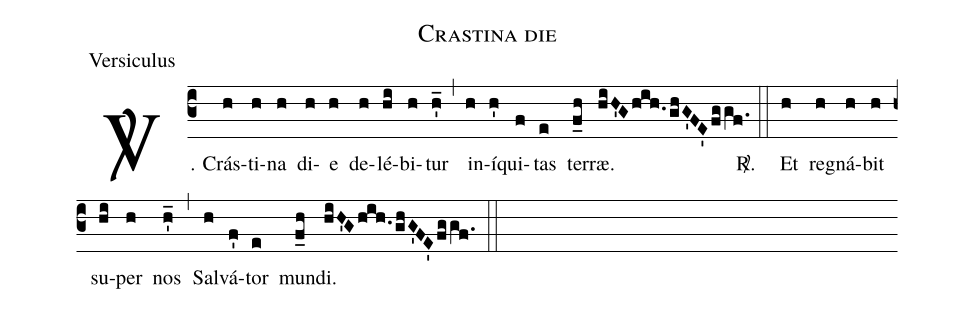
name:Crastina die;
office-part:Versiculus;
%%
(c3)
<sp>V/</sp>. Cr{á}s(h)ti(h)na(h) di(h)e(h) de(h)lé(hi)bi(h)tur(h'_) (,)
in(h)í(h')qui(f)tas(e) ter(f_h)ræ.(hiH'Ghih./ghG'FE'fggf.) <sp>R/</sp>.(::)
Et(h) re(h)gná(h)bit(h) su(hi)per(h) nos(h'_) (,)
Sal(h)vá(f')tor(e) mun(f_h)di.(hiH'Ghih./ghG'FE'fggf.) (::)
